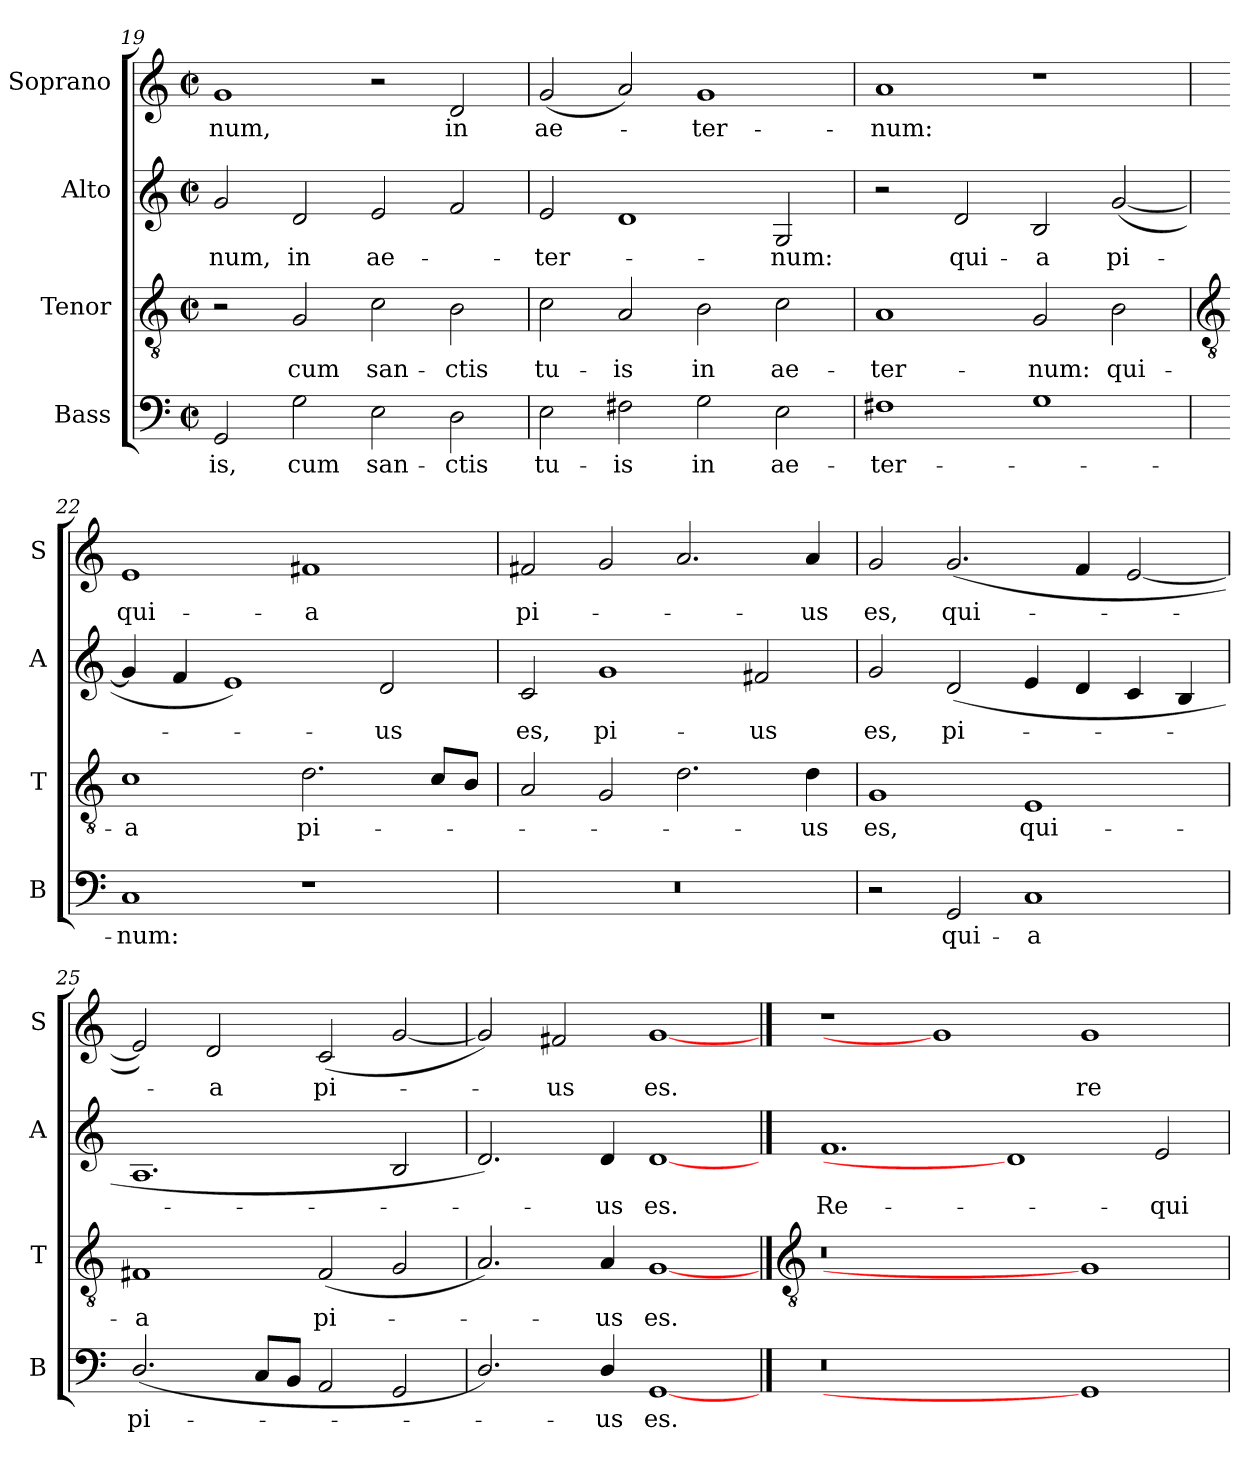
**kern	**text	**kern	**text	**kern	**text	**kern	**text
*part4	*part4	*part3	*part3	*part2	*part2	*part1	*part1
*staff4	*staff4	*staff3	*staff3	*staff2	*staff2	*staff1	*staff1
*I"Bass	*	*I"Tenor	*	*I"Alto	*	*I"Soprano	*
*I'B	*	*I'T	*	*I'A	*	*I'S	*
*clefF4	*	*clefGv2	*	*clefG2	*	*clefG2	*
*k[]	*	*k[]	*	*k[]	*	*k[]	*
*C:	*	*C:	*	*C:	*	*C:	*
*M4/2	*	*M4/2	*	*M4/2	*	*M4/2	*
*met(c|)	*	*met(c|)	*	*met(c|)	*	*met(c|)	*
=19	=19	=19	=19	=19	=19	=19	=19
!	!LO:LY:b	!	!	!	!LO:LY:b	!	!LO:LY:b
2GG	is,	2r	.	2g	-num,	1g	-num,
!	!LO:LY:b	!	!LO:LY:b	!	!LO:LY:b	!	!
2G	cum	2G	cum	2d	in	.	.
!	!LO:LY:b	!	!LO:LY:b	!	!LO:LY:b	!	!
2E	san-	2c	san-	2e	ae-	2r	.
!	!LO:LY:b	!	!LO:LY:b	!	!	!	!LO:LY:b
2D	-ctis	2B	-ctis	2f	.	2d	in
=20	=20	=20	=20	=20	=20	=20	=20
!	!LO:LY:b	!	!LO:LY:b	!	!LO:LY:b	!	!LO:LY:b
2E	tu-	2c	tu-	2e	ter-	(<2g	ae-
!	!LO:LY:b	!	!LO:LY:b	!	!	!	!
2F#X	-is	2A	-is	1d	.	2a)	.
!	!LO:LY:b	!	!LO:LY:b	!	!	!	!LO:LY:b
2G	in	2B	in	.	.	1g	ter-
!	!LO:LY:b	!	!LO:LY:b	!	!LO:LY:b	!	!
2E	ae-	2c	ae-	2G	num:	.	.
=21	=21	=21	=21	=21	=21	=21	=21
!	!LO:LY:b	!	!LO:LY:b	!	!	!	!LO:LY:b
1F#X	-ter-	1A	-ter-	2r	.	1a	-num:
!	!	!	!	!	!LO:LY:b	!	!
.	.	.	.	2d	qui-	.	.
!	!	!	!LO:LY:b	!	!LO:LY:b	!	!
1G	.	2G	-num:	2B	-a	1r	.
!	!	!	!LO:LY:b	!	!LO:LY:b	!	!
.	.	2B	qui-	(<[2g	pi-	.	.
!!LO:LB:g=z
=22	=22	=22	=22	=22	=22	=22	=22
*	*	*clefGv2	*	*	*	*	*
!	!LO:LY:b	!	!LO:LY:b	!	!	!	!LO:LY:b
1C	num:	1c	-a	4g]	.	1e	qui-
.	.	.	.	4f	.	.	.
.	.	.	.	1e)	.	.	.
!	!	!	!LO:LY:b	!	!	!	!LO:LY:b
1r	.	2.d	pi-	.	.	1f#X	-a
!	!	!	!	!	!LO:LY:b	!	!
.	.	.	.	2d	us	.	.
.	.	8c/L	.	.	.	.	.
.	.	8B/J	.	.	.	.	.
=23	=23	=23	=23	=23	=23	=23	=23
!	!	!	!	!	!LO:LY:b	!	!LO:LY:b
0r	.	2A	.	2c	es,	2f#	pi-
!	!	!	!	!	!LO:LY:b	!	!
.	.	2G	.	1g	pi-	2g	.
.	.	2.d	.	.	.	2.a	.
!	!	!	!	!	!LO:LY:b	!	!
.	.	.	.	2f#X	-us	.	.
!	!	!	!LO:LY:b	!	!	!	!LO:LY:b
.	.	4d	us	.	.	4a	us
=24	=24	=24	=24	=24	=24	=24	=24
!	!	!	!LO:LY:b	!	!LO:LY:b	!	!LO:LY:b
2r	.	1G	es,	2g	es,	2g	es,
!	!LO:LY:b	!	!	!	!LO:LY:b	!	!LO:LY:b
2GG	qui-	.	.	(<2d	pi-	(<2.g	qui-
!	!LO:LY:b	!	!LO:LY:b	!	!	!	!
1C	-a	1E	qui-	4e	.	.	.
.	.	.	.	4d	.	4f	.
.	.	.	.	4c	.	[2e	.
.	.	.	.	4B	.	.	.
=25	=25	=25	=25	=25	=25	=25	=25
!	!LO:LY:b	!	!LO:LY:b	!	!	!	!
(<2.D/	pi-	1F#X	-a	1.A	.	2e])	.
!	!	!	!	!	!	!	!LO:LY:b
.	.	.	.	.	.	2d	a
8CL	.	.	.	.	.	.	.
8BBJ	.	.	.	.	.	.	.
!	!	!	!LO:LY:b	!	!	!	!LO:LY:b
2AA	.	(<2F#	pi-	.	.	(<2c	pi-
2GG	.	2G	.	2B	.	[2g	.
=26	=26	=26	=26	=26	=26	=26	=26
2.D/)	.	2.A)	.	2.d)	.	2g])	.
!	!	!	!	!	!	!	!LO:LY:b
.	.	.	.	.	.	2f#X	us
!	!LO:LY:b	!	!LO:LY:b	!	!LO:LY:b	!	!
4D/	us	4A	us	4d	us	.	.
!	!LO:LY:b	!	!LO:LY:b	!	!LO:LY:b	!	!LO:LY:b
[1GG	es.	[1G	es.	[1d	es.	[1g	es.
!!LO:LB:g=z
==27	==27	==27	==27	==27	==27	==27	==27
*	*	*clefGv2	*	*	*	*	*
!	!	!	!	!	!LO:LY:b	!	!
0r	.	0r	.	1.f	Re-	1r	.
.	.	.	.	.	.	1g]	.
.	.	.	.	1d]	.	.	.
!	!	!	!	!	!	!	!LO:LY:b
1GG]	.	1G]	.	.	.	1g	re-
!	!	!	!	!	!LO:LY:b	!	!
.	.	.	.	2e	-qui-	.	.
=	=	=	=	=	=	=	=
*-	*-	*-	*-	*-	*-	*-	*-
